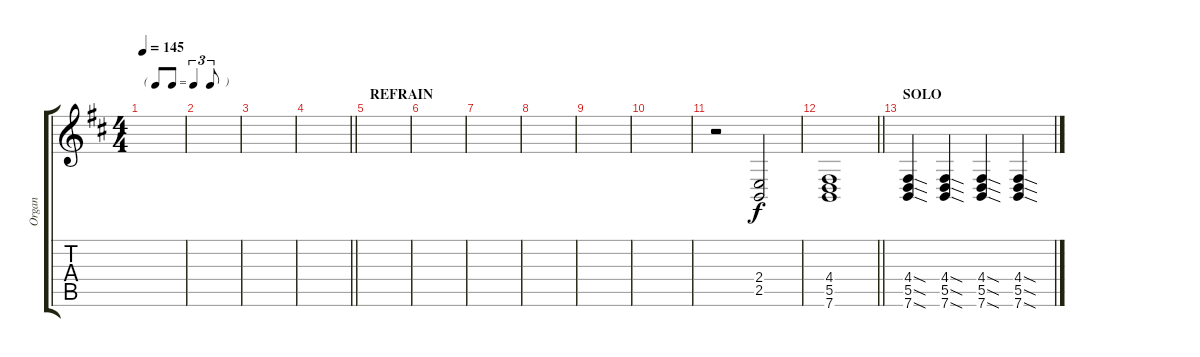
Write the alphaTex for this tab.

\track ("Organ" "Organ") {instrument drawbarorgan}
\staff {score tabs}
\tuning (E4 B3 G3 D3 A2 E2) {hide}
\ts (4 4)
\tf triplet8th
\tempo 145
\clef g2
\ks d
|
|
|
\barLineRight lightlight
|
\section ("" "REFRAIN")
|
|
|
|
|
|
r.2 (2.4 2.5).2 |
\barLineRight lightlight
(4.4 5.5 7.6).1 |
\section ("" "SOLO")
(4.4{sod} 5.5{sod} 7.6{sod}).4 (4.4{sod} 5.5{sod} 7.6{sod}).4 (4.4{sod} 5.5{sod} 7.6{sod}).4 (4.4{sod} 5.5{sod} 7.6{sod}).4
